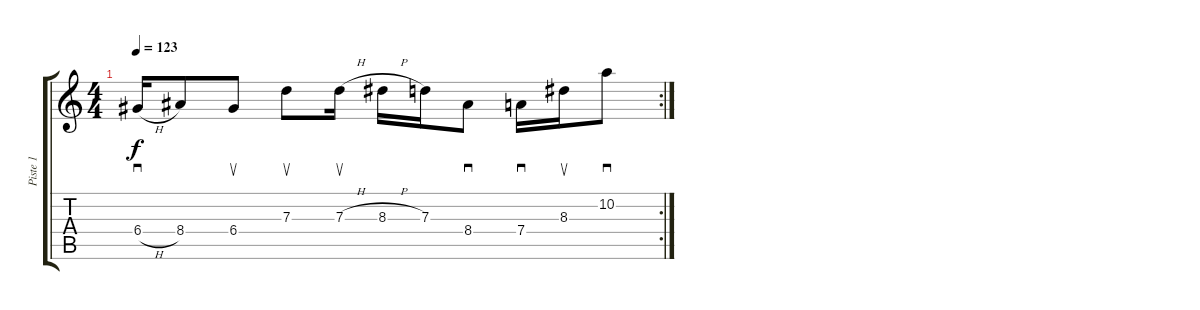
\track ("Piste 1" "Piste 1") {instrument distortionguitar}
\staff {score tabs}
\tuning (E4 B3 G3 D3 A2 E2) {hide}
\rc 2
\ts (4 4)
\tempo 123
\clef g2
\ks c
6.4{h}.16{sd dy f} 8.4.8 6.4.8{su} 7.3.8{su} 7.3{h}.16{su} 8.3{h}.16 7.3.16 8.4.8{sd} 7.4.16{sd} 8.3.16{su} 10.2.8{sd}
